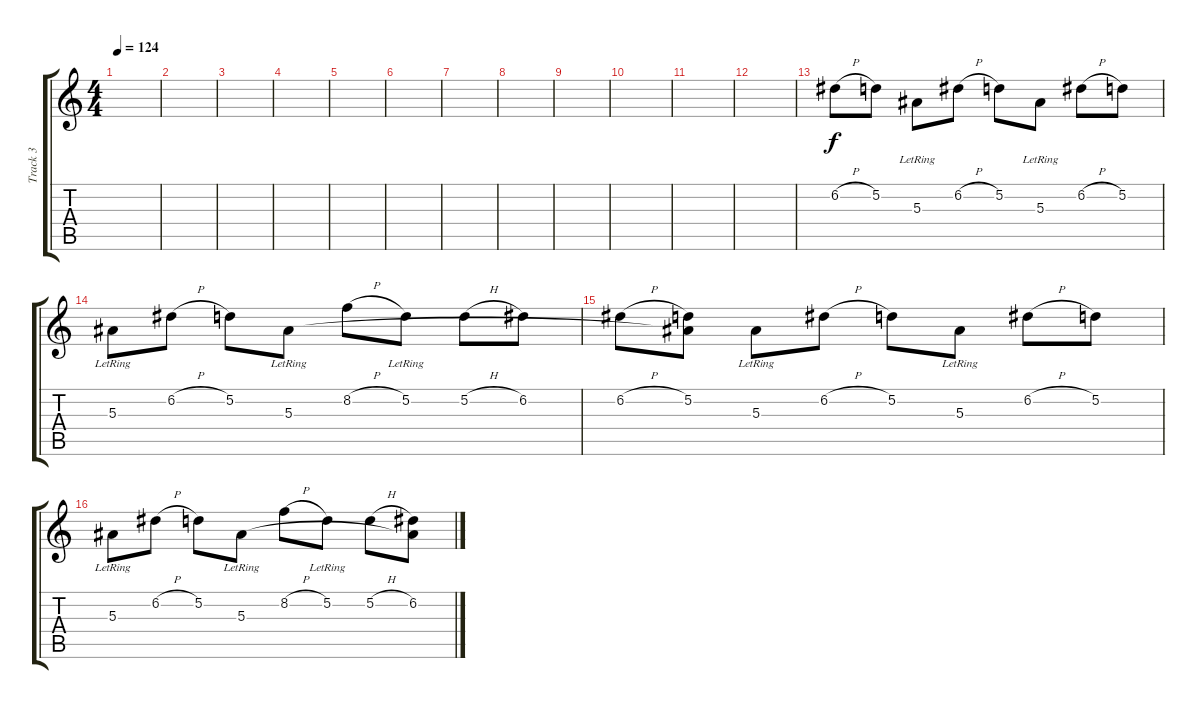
\track ("Track 3" "Track 3") {instrument distortionguitar}
\staff {score tabs}
\tuning (D4 A3 F3 C3 G2 C2) {hide}
\ts (4 4)
\tempo 124
\clef g2
\ks c
|
|
|
|
|
|
|
|
|
|
|
|
6.2{h}.8 5.2.8 5.3{lr}.8 6.2{h}.8 5.2.8 5.3{lr}.8 6.2{h}.8 5.2.8 |
5.3{lr}.8 6.2{h}.8 5.2.8 5.3{lr}.8 8.2{h}.8 5.2{lr}.8 5.2{h}.8 6.2.8 |
6.2{h}.8 (5.2 5.3{t}).8 5.3{lr}.8 6.2{h}.8 5.2.8 5.3{lr}.8 6.2{h}.8 5.2.8 |
5.3{lr}.8 6.2{h}.8 5.2.8 5.3{lr}.8 8.2{h}.8 5.2{lr}.8 5.2{h}.8 (6.2 5.3{t}).8
